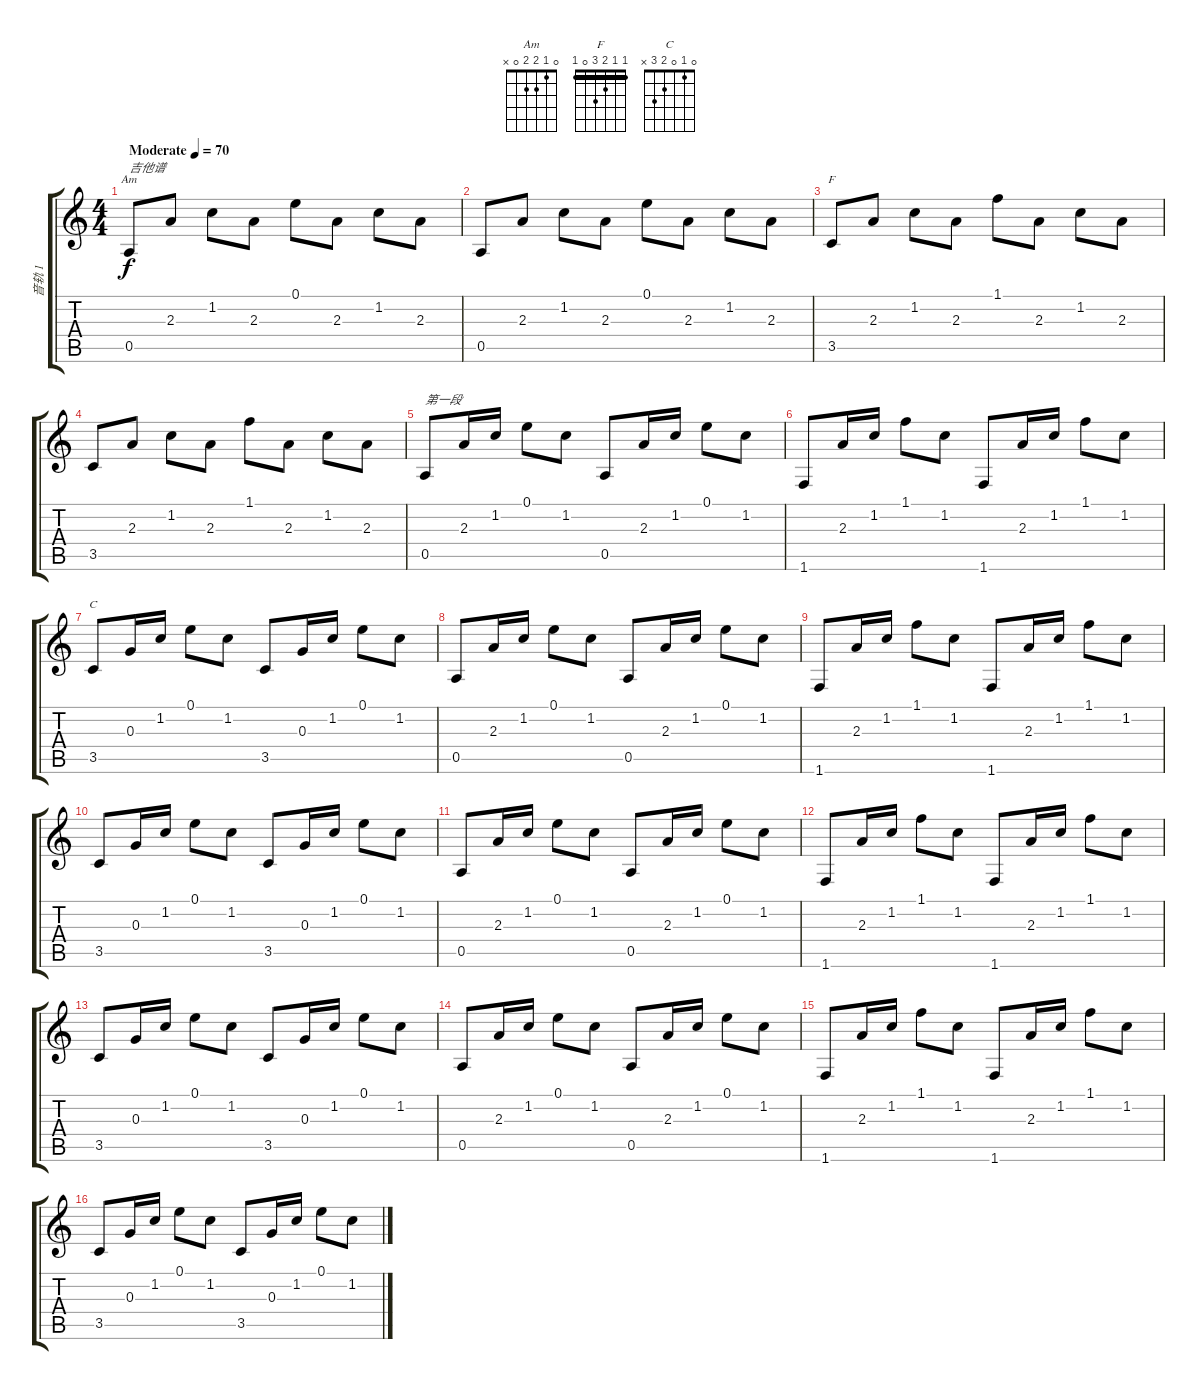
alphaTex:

\track ("音轨 1" "音轨 1") {instrument acousticguitarsteel}
\staff {score tabs}
\tuning (E4 B3 G3 D3 A2 E2) {hide}
\chord ("Am" 0 1 2 2 0 x)
\chord ("F" 1 1 2 3 0 1) {barre 1}
\chord ("C" 0 1 0 2 3 x)
\ts (4 4)
\tempo (70 "Moderate")
\clef g2
\ks c
0.5.8{ch "Am" txt "吉他谱" dy f instrument acousticguitarsteel} 2.3.8 1.2.8 2.3.8 0.1.8 2.3.8 1.2.8 2.3.8 |
0.5.8 2.3.8 1.2.8 2.3.8 0.1.8 2.3.8 1.2.8 2.3.8 |
3.5.8{ch "F"} 2.3.8 1.2.8 2.3.8 1.1.8 2.3.8 1.2.8 2.3.8 |
3.5.8 2.3.8 1.2.8 2.3.8 1.1.8 2.3.8 1.2.8 2.3.8 |
0.5.8{txt "第一段"} 2.3.16 1.2.16 0.1.8 1.2.8 0.5.8 2.3.16 1.2.16 0.1.8 1.2.8 |
1.6.8 2.3.16 1.2.16 1.1.8 1.2.8 1.6.8 2.3.16 1.2.16 1.1.8 1.2.8 |
3.5.8{ch "C"} 0.3.16 1.2.16 0.1.8 1.2.8 3.5.8 0.3.16 1.2.16 0.1.8 1.2.8 |
0.5.8 2.3.16 1.2.16 0.1.8 1.2.8 0.5.8 2.3.16 1.2.16 0.1.8 1.2.8 |
1.6.8 2.3.16 1.2.16 1.1.8 1.2.8 1.6.8 2.3.16 1.2.16 1.1.8 1.2.8 |
3.5.8 0.3.16 1.2.16 0.1.8 1.2.8 3.5.8 0.3.16 1.2.16 0.1.8 1.2.8 |
0.5.8 2.3.16 1.2.16 0.1.8 1.2.8 0.5.8 2.3.16 1.2.16 0.1.8 1.2.8 |
1.6.8 2.3.16 1.2.16 1.1.8 1.2.8 1.6.8 2.3.16 1.2.16 1.1.8 1.2.8 |
3.5.8 0.3.16 1.2.16 0.1.8 1.2.8 3.5.8 0.3.16 1.2.16 0.1.8 1.2.8 |
0.5.8 2.3.16 1.2.16 0.1.8 1.2.8 0.5.8 2.3.16 1.2.16 0.1.8 1.2.8 |
1.6.8 2.3.16 1.2.16 1.1.8 1.2.8 1.6.8 2.3.16 1.2.16 1.1.8 1.2.8 |
3.5.8 0.3.16 1.2.16 0.1.8 1.2.8 3.5.8 0.3.16 1.2.16 0.1.8 1.2.8
